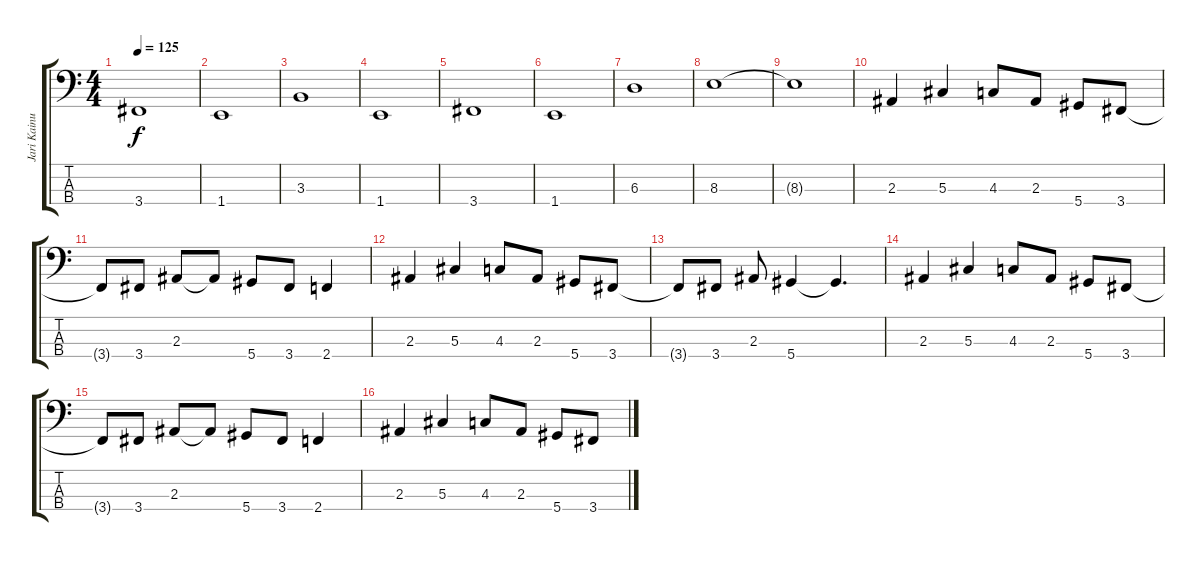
\track ("Jari Kainulainen (Stratovarius)" "Jari Kainu") {instrument electricbassfinger}
\staff {score tabs}
\tuning (Gb2 Db2 Ab1 Eb1) {hide}
\ts (4 4)
\tempo 125
\clef f4
\ks c
3.4.1{dy f} |
1.4.1 |
3.3.1 |
1.4.1 |
3.4.1 |
1.4.1 |
6.3.1 |
8.3.1 |
8.3{t}.1 |
2.3.4 5.3.4 4.3.8 2.3.8 5.4.8 3.4.8 |
3.4{t}.8 3.4.8 2.3.8 2.3{t}.8 5.4.8 3.4.8 2.4.4 |
2.3.4 5.3.4 4.3.8 2.3.8 5.4.8 3.4.8 |
3.4{t}.8 3.4.8 2.3.8 5.4.4 5.4{t}.4{d} |
2.3.4 5.3.4 4.3.8 2.3.8 5.4.8 3.4.8 |
3.4{t}.8 3.4.8 2.3.8 2.3{t}.8 5.4.8 3.4.8 2.4.4 |
2.3.4 5.3.4 4.3.8 2.3.8 5.4.8 3.4.8
